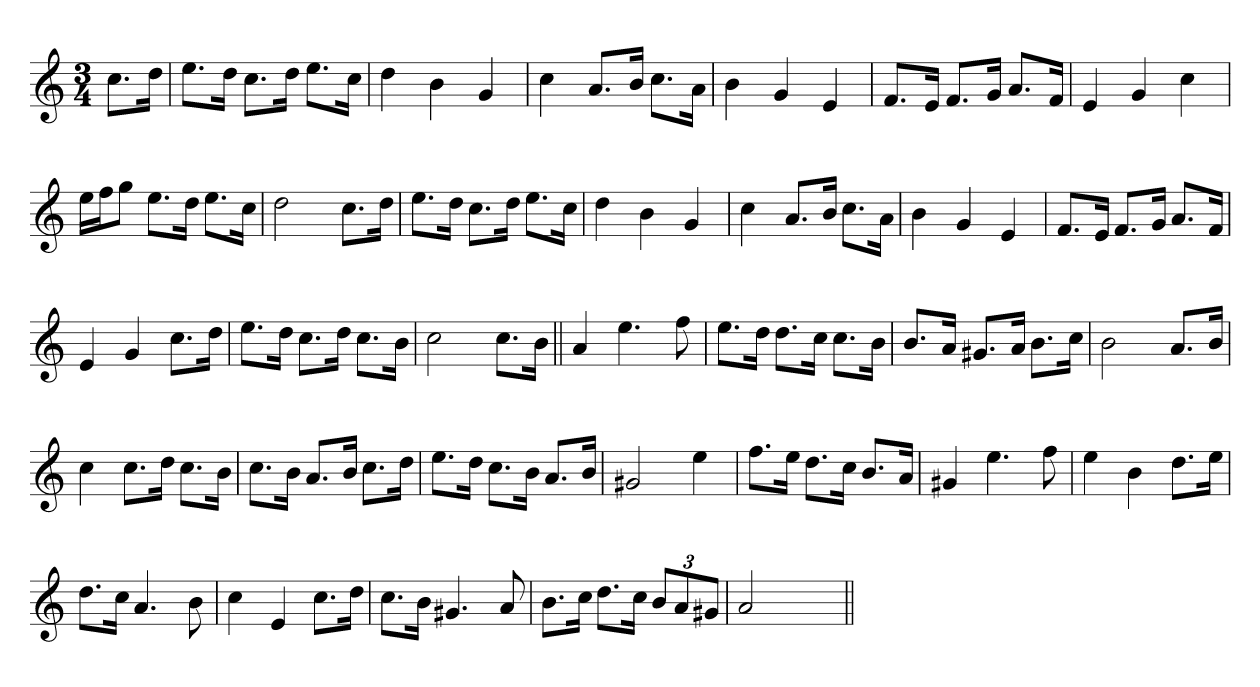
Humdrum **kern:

**kern
*part1
*staff1
*clefG2
*k[]
*M3/4
=1
8.ccL
16ddJk
=
8.eeL
16ddJk
8.ccL
16ddJk
8.eeL
16ccJk
=
4dd
4b
4g
=
4cc
8.aL
16bJk
8.ccL
16aJk
=
4b
4g
4e
=
8.fL
16eJk
8.fL
16gJk
8.aL
16fJk
=
4e
4g
4cc
=
16eeLL
16ffJ
8ggJ
8.eeL
16ddJk
8.eeL
16ccJk
=
2dd
8.ccL
16ddJk
=
8.eeL
16ddJk
8.ccL
16ddJk
8.eeL
16ccJk
=
4dd
4b
4g
=
4cc
8.aL
16bJk
8.ccL
16aJk
=
4b
4g
4e
=
8.fL
16eJk
8.fL
16gJk
8.aL
16fJk
=
4e
4g
8.ccL
16ddJk
=
8.eeL
16ddJk
8.ccL
16ddJk
8.ccL
16bJk
=
2cc
8.ccL
16bJk
=||
4a
4.ee
8ff
=
8.eeL
16ddJk
8.ddL
16ccJk
8.ccL
16bJk
=
8.bL
16aJk
8.g#XL
16aJk
8.bL
16ccJk
=
2b
8.aL
16bJk
=
4cc
8.ccL
16ddJk
8.ccL
16bJk
=
8.ccL
16bJk
8.aL
16bJk
8.ccL
16ddJk
=
8.eeL
16ddJk
8.ccL
16bJk
8.aL
16bJk
=
2g#X
4ee
=
8.ffL
16eeJk
8.ddL
16ccJk
8.bL
16aJk
=
4g#X
4.ee
8ff
=
4ee
4b
8.ddL
16eeJk
=
8.ddL
16ccJk
4.a
8b
=
4cc
4e
8.ccL
16ddJk
=
8.ccL
16bJk
4.g#X
8a
=
8.bL
16ccJk
8.ddL
16ccJk
12bL
12a
12g#XJ
=
2a
4ryy
=||
*-
